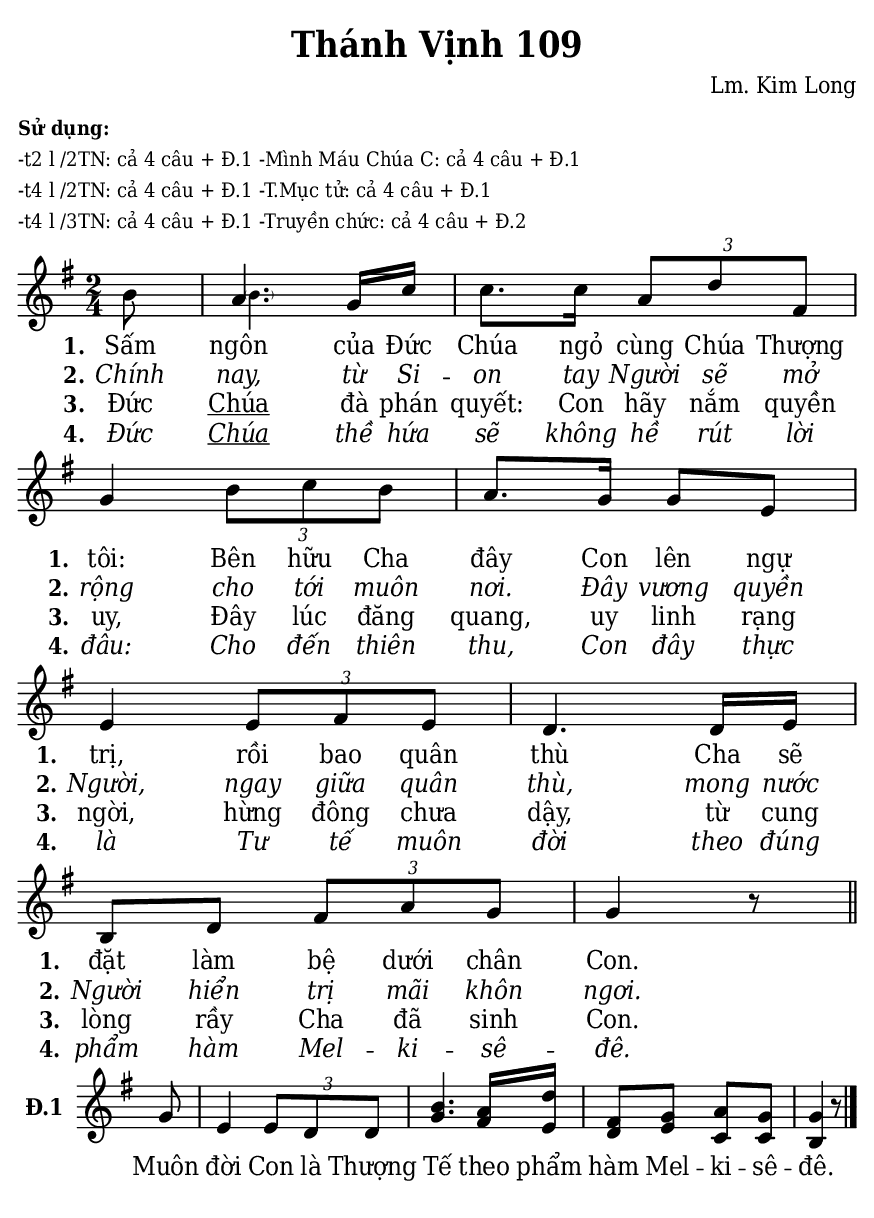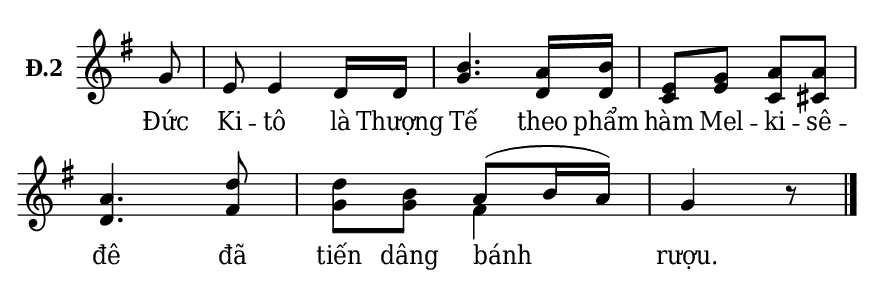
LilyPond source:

% Cài đặt chung
\version "2.22.1"
\include "english.ly"

\header {
  title = "Thánh Vịnh 109"
  composer = "Lm. Kim Long"
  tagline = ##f
}

% mã nguồn cho những chức năng chưa hỗ trợ trong phiên bản lilypond hiện tại
% cung cấp bởi cộng đồng lilypond khi gửi email đến lilypond-user@gnu.org
% in số phiên khúc trên mỗi dòng
#(define (add-grob-definition grob-name grob-entry)
     (set! all-grob-descriptions
           (cons ((@@ (lily) completize-grob-entry)
                  (cons grob-name grob-entry))
                 all-grob-descriptions)))

#(add-grob-definition
    'StanzaNumberSpanner
    `((direction . ,LEFT)
      (font-series . bold)
      (padding . 1.0)
      (side-axis . ,X)
      (stencil . ,ly:text-interface::print)
      (X-offset . ,ly:side-position-interface::x-aligned-side)
      (Y-extent . ,grob::always-Y-extent-from-stencil)
      (meta . ((class . Spanner)
               (interfaces . (font-interface
                              side-position-interface
                              stanza-number-interface
                              text-interface))))))

\layout {
    \context {
      \Global
      \grobdescriptions #all-grob-descriptions
    }
    \context {
      \Score
      \remove Stanza_number_align_engraver
      \consists
        #(lambda (context)
           (let ((texts '())
                 (syllables '()))
             (make-engraver
              (acknowledgers
               ((stanza-number-interface engraver grob source-engraver)
                  (set! texts (cons grob texts)))
               ((lyric-syllable-interface engraver grob source-engraver)
                  (set! syllables (cons grob syllables))))
              ((stop-translation-timestep engraver)
                 (for-each
                  (lambda (text)
                    (for-each
                     (lambda (syllable)
                       (ly:pointer-group-interface::add-grob
                        text
                        'side-support-elements
                        syllable))
                     syllables))
                  texts)
                 (set! syllables '())))))
    }
    \context {
      \Lyrics
      \remove Stanza_number_engraver
      \consists
        #(lambda (context)
           (let ((text #f)
                 (last-stanza #f))
             (make-engraver
              ((process-music engraver)
                 (let ((stanza (ly:context-property context 'stanza #f)))
                   (if (and stanza (not (equal? stanza last-stanza)))
                       (let ((column (ly:context-property context
'currentCommandColumn)))
                         (set! last-stanza stanza)
                         (if text
                             (ly:spanner-set-bound! text RIGHT column))
                         (set! text (ly:engraver-make-grob engraver
'StanzaNumberSpanner '()))
                         (ly:grob-set-property! text 'text stanza)
                         (ly:spanner-set-bound! text LEFT column)))))
              ((finalize engraver)
                 (if text
                     (let ((column (ly:context-property context
'currentCommandColumn)))
                       (ly:spanner-set-bound! text RIGHT column)))))))
      \override StanzaNumberSpanner.horizon-padding = 10000
    }
}

stanzaReminderOff =
  \temporary \override StanzaNumberSpanner.after-line-breaking =
     #(lambda (grob)
        ;; Can be replaced with (not (first-broken-spanner? grob)) in 2.23.
        (if (let ((siblings (ly:spanner-broken-into (ly:grob-original grob))))
              (and (pair? siblings)
                   (not (eq? grob (car siblings)))))
            (ly:grob-suicide! grob)))

stanzaReminderOn = \undo \stanzaReminderOff
% kết thúc mã nguồn

% Nhạc
nhacPhanMot = \relative c'' {
  \key g \major
  \time 2/4
  \partial 8 b8 |
  <<
    {
      \voiceOne
      a4.
    }
    \new Voice = "splitpart" {
      \voiceTwo
      \once \override NoteColumn.force-hshift = #2
      \tweak font-size #-2
      \parenthesize
      b
    }
  >>
  \oneVoice
  g16 c |
  c8. c16 \tuplet 3/2 { a8 d fs, } |
  g4 \tuplet 3/2 { b8 c b } |
  a8. g16 g8 e |
  e4 \tuplet 3/2 { e8 fs e } |
  d4. d16 e |
  b8 d \tuplet 3/2 { fs8 a g } |
  g4 r8 \bar "||"
}

nhacPhanHai = \relative c'' {
  \key g \major
  \time 2/4
  \partial 8 g |
  e4 \tuplet 3/2 { e8 d d } |
  <<
    {
      b'4. a16 d |
      fs,8 g a g |
      g4 r8
    }
    {
      g4. fs16 e |
      d8 e c c |
      b4 r8
    }
  >>
  \bar "|."
}

nhacPhanBa = \relative c'' {
  \key g \major
  \time 2/4
  \partial 8 g8 |
  e e4 d16 d |
  <<
    {
      b'4. a16 b |
      e,8 g a a |
      a4. d8 |
      d b
    }
    {
      g4. d16 d |
      c8 e c cs |
      d4. fs8 |
      g g
    }
  >>
  <<
    {
      \voiceOne
      a8 (b16 a)
    }
    \new Voice = "splitpart" {
      \voiceTwo
      fs4
    }
  >>
  \oneVoice
  g4 r8 \bar "|."
}

% Lời
loiPhanMot = \lyricmode {
  <<
    {
      \set stanza = "1."
      Sấm ngôn của Đức Chúa ngỏ cùng Chúa Thượng tôi:
      Bên hữu Cha đây Con lên ngự trị,
      rồi bao quân thù Cha sẽ đặt làm bệ dưới chân Con.
    }
    \new Lyrics {
	    \set associatedVoice = "beSop"
	    \set stanza = "2."
      \override Lyrics.LyricText.font-shape = #'italic
      Chính nay, từ Si -- on tay
      Người sẽ mở rộng cho tới muôn nơi.
      Đây vương quyền Người, ngay giữa quân thù,
      mong nước Người hiển trị mãi khôn ngơi.
    }
    \new Lyrics {
	    \set associatedVoice = "beSop"
	    \set stanza = "3."
      Đức \markup { \underline "Chúa" } đà phán quyết:
      Con hãy nắm quyền uy,
      Đây lúc đăng quang, uy linh rạng ngời,
      hừng đông chưa dậy, từ cung lòng rầy
      Cha đã sinh Con.
    }
    \new Lyrics {
	    \set associatedVoice = "beSop"
	    \set stanza = "4."
      \override Lyrics.LyricText.font-shape = #'italic
      Đức \markup { \underline "Chúa" } thề hứa sẽ không hề rút lời đâu:
      Cho đến thiên thu, Con đây thực là Tư tế muôn đời
      theo đúng phẩm hàm Mel -- ki -- sê -- đê.
    }
  >>
}

loiPhanHai = \lyricmode {
  Muôn đời Con là Thượng Tế theo phẩm hàm Mel -- ki -- sê -- đê.
}

loiPhanBa = \lyricmode {
  Đức Ki -- tô là Thượng Tế
  theo phẩm hàm Mel -- ki -- sê -- đê đã tiến dâng bánh rượu.
}

% Dàn trang
\paper {
  #(set-paper-size "a5")
  top-margin = 3\mm
  bottom-margin = 3\mm
  left-margin = 3\mm
  right-margin = 3\mm
  indent = #0
  #(define fonts
	 (make-pango-font-tree "Deja Vu Serif Condensed"
	 		       "Deja Vu Serif Condensed"
			       "Deja Vu Serif Condensed"
			       (/ 20 20)))
  print-page-number = ##f
  ragged-bottom = ##t
}

\markup {
  \vspace #1
  %\fill-line {
    \column {
      \left-align {
        \line { \bold \small "Sử dụng:" }
        \line { \small "-t2 l /2TN: cả 4 câu + Đ.1" }
        \line { \small "-t4 l /2TN: cả 4 câu + Đ.1" }
        \line { \small "-t4 l /3TN: cả 4 câu + Đ.1" }
      }
    }
    \column {
      \left-align {
        \line { \small " " }
        \line { \small "-Mình Máu Chúa C: cả 4 câu + Đ.1" }
        \line { \small "-T.Mục tử: cả 4 câu + Đ.1" }
        \line { \small "-Truyền chức: cả 4 câu + Đ.2" }
      }
    }
  %}
}

\score {
  <<
    \new Staff <<
        \clef treble
        \new Voice = beSop {
          \nhacPhanMot
        }
      \new Lyrics \lyricsto beSop \loiPhanMot
    >>
  >>
  \layout {
    \override Lyrics.LyricSpace.minimum-distance = #1
    \override Score.BarNumber.break-visibility = ##(#f #f #f)
    \override Score.SpacingSpanner.uniform-stretching = ##t
    ragged-last = ##f
  }
}

\score {
  <<
    \new Staff \with {
      \remove "Time_signature_engraver"
      instrumentName = \markup { \bold "Đ.1" }} <<
        \clef treble
        \new Voice = beSop {
          \nhacPhanHai
        }
      \new Lyrics \lyricsto beSop \loiPhanHai
    >>
  >>
  \layout {
    indent = 10
    \override Lyrics.LyricSpace.minimum-distance = #0.6
    \override Score.BarNumber.break-visibility = ##(#f #f #f)
    \override Score.SpacingSpanner.uniform-stretching = ##t
    \override LyricHyphen.minimum-distance = #2.0
    ragged-last = ##f
  }
}

\score {
  <<
    \new Staff \with {
      \remove "Time_signature_engraver"
      instrumentName = \markup { \bold "Đ.2" }} <<
        \clef treble
        \new Voice = beSop {
          \nhacPhanBa
        }
      \new Lyrics \lyricsto beSop \loiPhanBa
    >>
  >>
  \layout {
    indent = 10
    \override Lyrics.LyricSpace.minimum-distance = #0.45
    \override Score.BarNumber.break-visibility = ##(#f #f #f)
    \override Score.SpacingSpanner.uniform-stretching = ##t
    \override LyricHyphen.minimum-distance = #2.0
    ragged-last = ##f
  }
}
